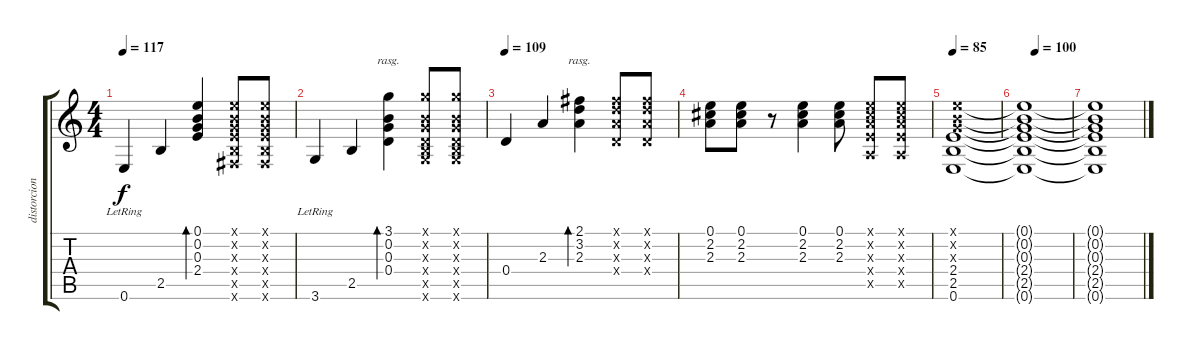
\track ("distorcion" "distorcion") {instrument distortionguitar}
\staff {score tabs}
\tuning (E4 B3 G3 D3 A2 E2) {hide}
\ts (4 4)
\tempo 117
\clef g2
\ks c
0.6{lr}.4{dy f} 2.5.4 (0.1 0.2 0.3 2.4).4{bd 480} (0.1{x} 0.2{x} 0.3{x} 2.4{x} 2.5{x} 2.6{x}).8 (0.1{x} 0.2{x} 0.3{x} 2.4{x} 2.5{x} 2.6{x}).8 |
3.6{lr}.4 2.5.4 (3.1 0.2 0.3 0.4).4{bd 480 rasg ii} (3.1{x} 0.2{x} 0.3{x} 0.4{x} 2.5{x} 3.6{x}).8 (3.1{x} 0.2{x} 0.3{x} 0.4{x} 2.5{x} 3.6{x}).8 |
\tempo 109
0.4.4 2.3.4 (2.1 3.2 2.3).4{bd 480 rasg ii} (2.1{x} 3.2{x} 2.3{x} 0.4{x}).8 (2.1{x} 3.2{x} 2.3{x} 0.4{x}).8 |
(0.1 2.2 2.3).8 (0.1 2.2 2.3).8 r.8 (0.1 2.2 2.3).4 (0.1 2.2 2.3).8 (0.1{x} 2.2{x} 2.3{x} 2.4{x} 0.5{x}).8 (0.1{x} 2.2{x} 2.3{x} 2.4{x} 0.5{x}).8 |
\tempo 85
(0.1{x} 0.2{x} 0.3{x} 2.4 2.5 0.6).1 |
\tempo (100 0.25)
(0.1{t} 0.2{t} 0.3{t} 2.4{t} 2.5{t} 0.6{t}).1 |
(0.1{t} 0.2{t} 0.3{t} 2.4{t} 2.5{t} 0.6{t}).1
